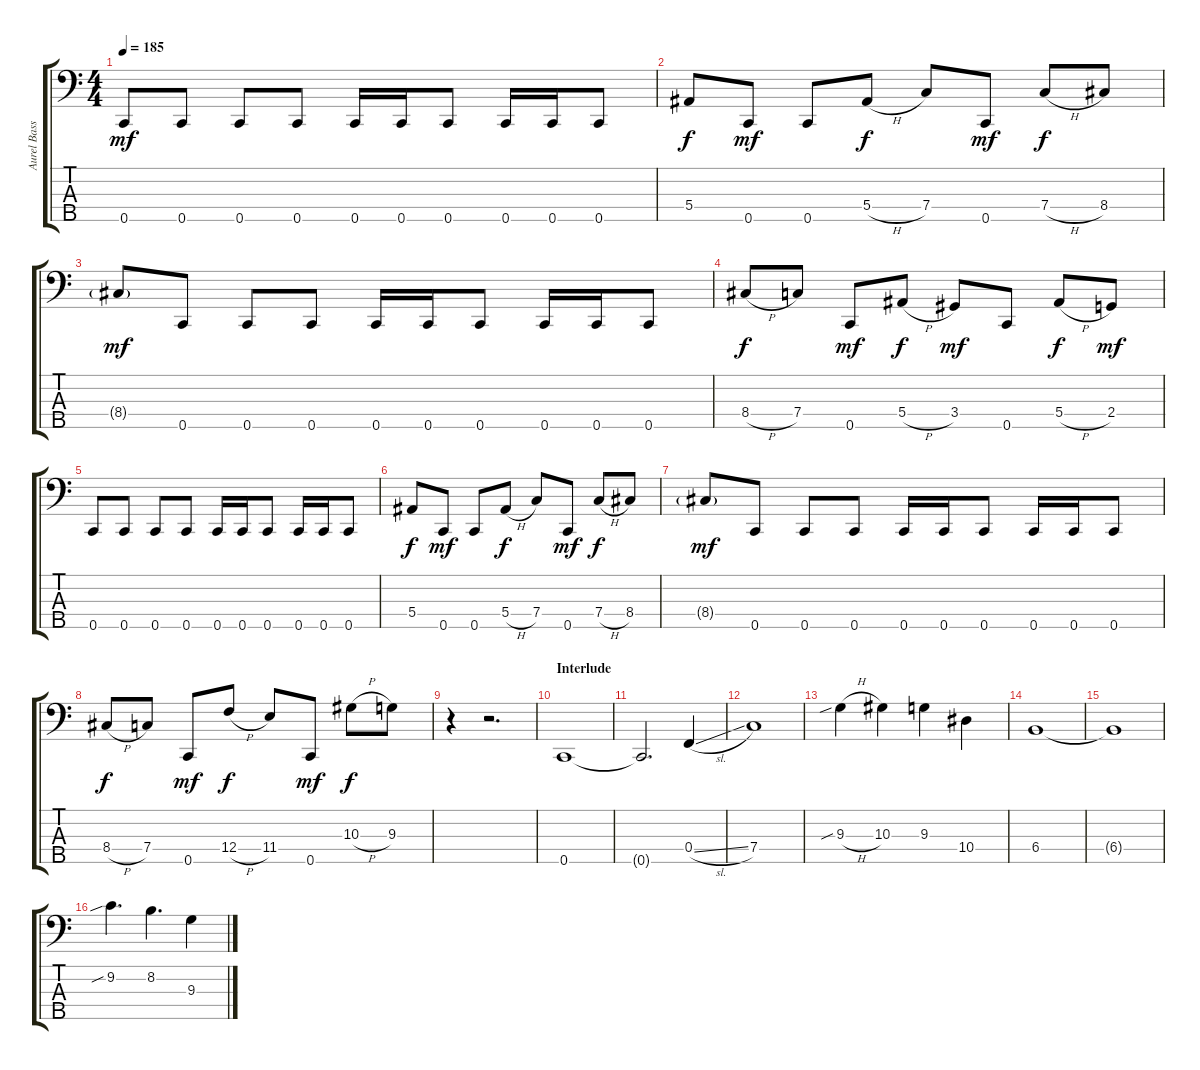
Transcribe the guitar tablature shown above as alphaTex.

\track ("Aurel Bass" "Aurel Bass") {instrument electricbassfinger}
\staff {score tabs}
\tuning (Ab2 Eb2 Bb1 F1 C1) {hide}
\ts (4 4)
\tempo 185
\clef f4
\ks c
0.5.8{dy mf} 0.5.8 0.5.8 0.5.8 0.5.16 0.5.16 0.5.8 0.5.16 0.5.16 0.5.8 |
5.4.8{dy f} 0.5.8{dy mf} 0.5.8 5.4{h}.8{dy f} 7.4.8 0.5.8{dy mf} 7.4{h}.8{dy f} 8.4.8 |
8.4{g}.8{dy mf} 0.5.8 0.5.8 0.5.8 0.5.16 0.5.16 0.5.8 0.5.16 0.5.16 0.5.8 |
8.4{h}.8{dy f} 7.4.8 0.5.8{dy mf} 5.4{h}.8{dy f} 3.4.8{dy mf} 0.5.8 5.4{h}.8{dy f} 2.4.8{dy mf} |
0.5.8 0.5.8 0.5.8 0.5.8 0.5.16 0.5.16 0.5.8 0.5.16 0.5.16 0.5.8 |
5.4.8{dy f} 0.5.8{dy mf} 0.5.8 5.4{h}.8{dy f} 7.4.8 0.5.8{dy mf} 7.4{h}.8{dy f} 8.4.8 |
8.4{g}.8{dy mf} 0.5.8 0.5.8 0.5.8 0.5.16 0.5.16 0.5.8 0.5.16 0.5.16 0.5.8 |
8.4{h}.8{dy f} 7.4.8 0.5.8{dy mf} 12.4{h}.8{dy f} 11.4.8 0.5.8{dy mf} 10.3{h}.8{dy f} 9.3.8 |
r.4 r.2{d} |
\section ("" "Interlude")
0.5.1 |
0.5{t}.2{d} 0.4{sl}.4 |
7.4.1 |
9.3{sib h}.4 10.3.4 9.3.4 10.4.4 |
6.4.1 |
6.4{t}.1 |
9.2{sib}.4{d} 8.2.4{d} 9.3.4
